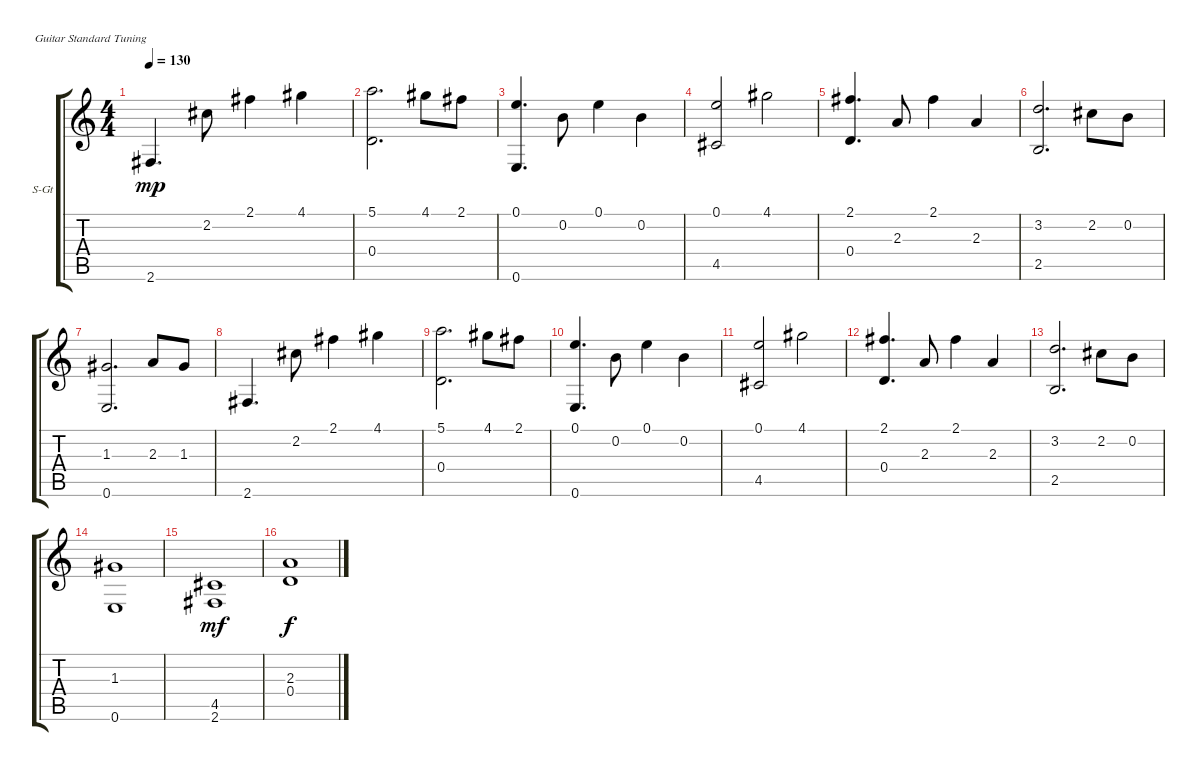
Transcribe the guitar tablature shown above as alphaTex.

\bracketExtendMode groupsimilarinstruments
\firstSystemTrackNameOrientation horizontal
\otherSystemsTrackNameOrientation horizontal
\track ("Guitar - Uriy Melisov" "S-Gt") {instrument acousticguitarsteel}
\staff {score tabs}
\tuning (E4 B3 G3 D3 A2 E2)
\ts (4 4)
\tempo 130
\clef g2
\ks c
2.6.4{d dy mp instrument acousticguitarsteel} 2.2.8 2.1.4 4.1.4 |
(5.1 0.4).2{d} 4.1.8 2.1.8 |
(0.1 0.6).4{d} 0.2.8 0.1.4 0.2.4 |
(0.1 4.5).2 4.1.2 |
(2.1 0.4).4{d} 2.3.8 2.1.4 2.3.4 |
(3.2 2.5).2{d} 2.2.8 0.2.8 |
(1.3 0.6).2{d} 2.3.8 1.3.8 |
2.6.4{d} 2.2.8 2.1.4 4.1.4 |
(5.1 0.4).2{d} 4.1.8 2.1.8 |
(0.1 0.6).4{d} 0.2.8 0.1.4 0.2.4 |
(0.1 4.5).2 4.1.2 |
(2.1 0.4).4{d} 2.3.8 2.1.4 2.3.4 |
(3.2 2.5).2{d} 2.2.8 0.2.8 |
(1.3 0.6).1 |
(4.5 2.6).1{dy mf} |
(2.3 0.4).1{dy f}
